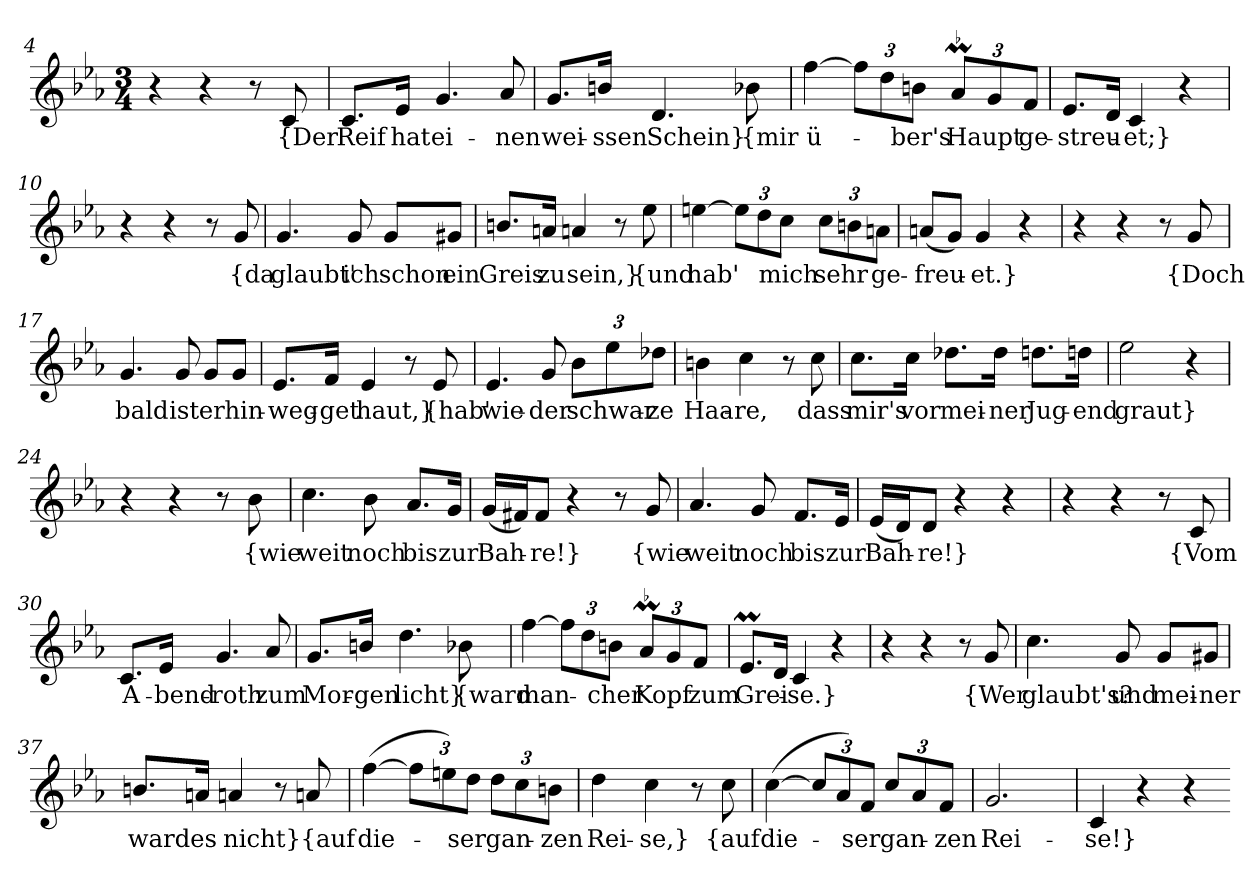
**kern	**text
*part1	*part1
*staff1	*staff1
*clefG2	*
*k[b-e-a-]	*
*M3/4	*
=4	=4
4r	.
4r	.
8r	.
8c	{Der
=5	=5
8.c/L	Reif
16e-/Jk	hat
4.g	ei-
8a-	-nen
=6	=6
8.g/L	wei-
16bn/Jk	-ssen
4.d	Schein}
8b-X	{mir
=7	=7
[4ff	ü-
12ff\L]	.
12dd\	.
12bn\J	-ber's
!LO:MOR:acc=-	!
12a-M/L	Haupt
12g/	.
12f/J	ge-
=8	=8
8.e-/L	-streu-
16d/Jk	.
4c	-et;}
4r	.
=10	=10
4r	.
4r	.
8r	.
8g	{da
=11	=11
4.g	glaubt'
8g	ich
8g/L	schon
8g#X/J	ein
=12	=12
8.bn/L	Greis
16an/Jk	zu
4an	sein,}
8r	.
8ee-	{und
=13	=13
[4een	hab'
12een\L]	.
12dd\	.
12cc\J	mich
12cc\L	sehr
12bn\	.
12an\J	ge-
=14	=14
(8an/L	-freu-
8g/J)	.
4g	-et.}
4r	.
=16	=16
4r	.
4r	.
8r	.
8g	{Doch
=17	=17
4.g	bald
8g	ist
8g/L	er
8g/J	hin-
=18	=18
8.e-/L	-weg-
16f/Jk	-get
4e-	haut,}
8r	.
8e-	{hab'
=19	=19
4.e-	wie-
8g	-der
12b-\L	schwar-
12ee-\	.
12dd-X\J	-ze
=20	=20
4bn	Haa-
4cc	-re,
8r	.
8cc	dass
=21	=21
8.cc\L	mir's
16cc\Jk	vor
8.dd-X\L	mei-
16dd-\Jk	-ner
8.ddn\L	Jug-
16ddn\Jk	-end
=22	=22
2ee-	graut}
4r	.
=24	=24
4r	.
4r	.
8r	.
8b-	{wie
=25	=25
4.cc	weit
8b-	noch
8.a-/L	bis
16g/Jk	zur
=26	=26
(16g/LL	Bah-
16f#X/J)	.
8f#/J	-re!}
4r	.
8r	.
8g	{wie
=27	=27
4.a-	weit
8g	noch
8.f/L	bis
16e-/Jk	zur
=28	=28
(16e-/LL	Bah-
16d/J)	.
8d/J	-re!}
4r	.
4r	.
=29	=29
4r	.
4r	.
8r	.
8c	{Vom
=30	=30
8.c/L	A-
16e-/Jk	-bend-
4.g	-roth
8a-	zum
=31	=31
8.g/L	Mor-
16bn/Jk	-gen
4.dd	licht}
8b-X	{ward
=32	=32
[4ff	man-
12ff\L]	.
12dd\	.
12bn\J	-cher
!LO:MOR:acc=-	!
12a-M/L	Kopf
12g/	.
12f/J	zum
=33	=33
8.e-M/L	Grei-
16d/Jk	.
4c	-se.}
4r	.
=35	=35
4r	.
4r	.
8r	.
8g	{Wer
=36	=36
4.cc	glaubt's?
8g	und
8g/L	mei-
8g#X/J	-ner
=37	=37
8.bn/L	ward
16an/Jk	es
4an	nicht}
8r	.
8an	{auf
=38	=38
([4ff	die-
12ff\L]	.
12een\)	.
12dd\J	-ser
12dd\L	gan-
12cc\	.
12bn\J	-zen
=39	=39
4dd	Rei-
4cc	-se,}
8r	.
8cc	{auf
=40	=40
([4cc	die-
12cc/L]	.
12a-/)	.
12f/J	-ser
12cc/L	gan-
12a-/	.
12f/J	-zen
=41	=41
2.g	Rei-
=42	=42
4c	-se!}
4r	.
4r	.
=-	=-
*-	*-
